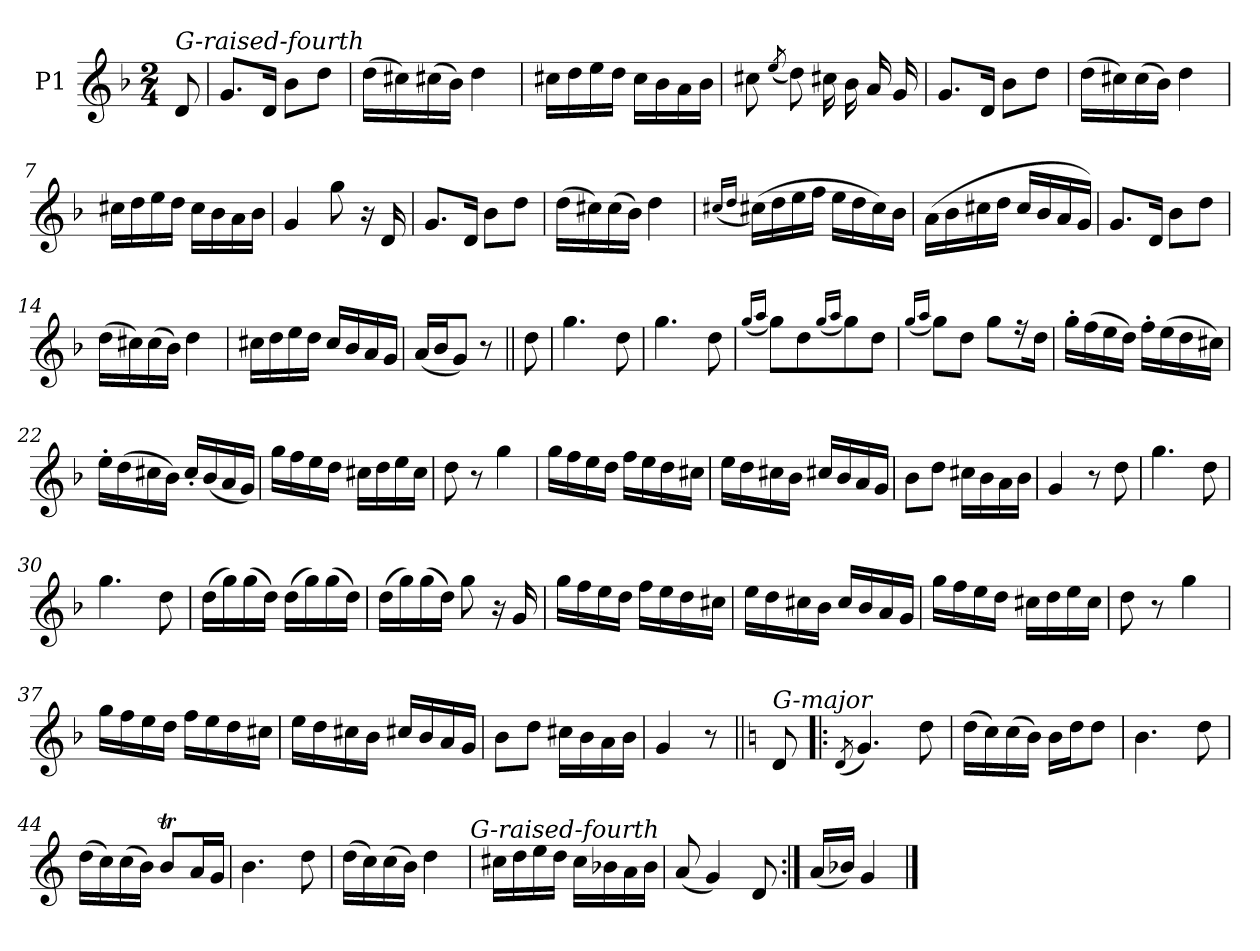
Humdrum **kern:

**kern
*part1
*staff1
*I"P1
*clefG2
*k[b-]
*G:dor
*M2/4
=
!LO:TX:a:i:t=G-raised-fourth
8d
=1
8.gL
16dJk
8b-L
8ddJ
=2
(16ddLL
16cc#X)
(16cc#X
16b-JJ)
4dd
=3
16cc#XLL
16dd
16ee
16ddJJ
16cc#LL
16b-
16a
16b-JJ
=4
8cc#X
(8qee/
8dd)
16cc#X
16b-
16a
16g
=5
8.gL
16dJk
8b-L
8ddJ
=6
(16ddLL
16cc#X)
(16cc#
16b-JJ)
4dd
=7
16cc#XLL
16dd
16ee
16ddJJ
16cc#LL
16b-
16a
16b-JJ
=8
4g
8gg
16r
16d
=9
8.gL
16dJk
8b-L
8ddJ
=10
(16ddLL
16cc#X)
(16cc#
16b-JJ)
4dd
=11
(16qqcc#X/LL
16qqdd/JJ
(16cc#XLL)
16dd
16ee
16ffJJ
16eeLL
16dd
16cc#)
16b-JJ
=12
(16aLL
16b-
16cc#X
16ddJJ
16cc#LL
16b-
16a
16gJJ)
=13
8.gL
16dJk
8b-L
8ddJ
=14
(16ddLL
16cc#X)
(16cc#
16b-JJ)
4dd
=15
16cc#XLL
16dd
16ee
16ddJJ
16cc#LL
16b-
16a
16gJJ
=
(16aLL
16b-J
8gJ)
8r
=16||
8dd
=17
4.gg
8dd
=18
4.gg
8dd
=19
(16qqgg/LL
16qqaa/JJ
8ggL)
8dd
(16qqgg/LL
16qqaa/JJ
8gg)
8ddJ
=20
(16qqgg/LL
16qqaa/JJ
8ggL)
8ddJ
8ggL
16r
16ddJk
=21
16gg'LL
(16ff
16ee
16ddJJ)
16ff'LL
(16ee
16dd
16cc#XJJ)
=22
16ee'LL
(16dd
16cc#X
16b-JJ)
16cc#'LL
(16b-
16a
16gJJ)
=23
16ggLL
16ff
16ee
16ddJJ
16cc#XLL
16dd
16ee
16cc#JJ
=24
8dd
8r
4gg
=25
16ggLL
16ff
16ee
16ddJJ
16ffLL
16ee
16dd
16cc#XJJ
=26
16eeLL
16dd
16cc#X
16b-JJ
16cc#XLL
16b-
16a
16gJJ
=27
8b-L
8ddJ
16cc#XLL
16b-
16a
16b-JJ
=28
4g
8r
8dd
=29
4.gg
8dd
=30
4.gg
8dd
=31
(16ddLL
16gg)
(16gg
16ddJJ)
(16ddLL
16gg)
(16gg
16ddJJ)
=32
(16ddLL
16gg)
(16gg
16ddJJ)
8gg
16r
16g
=33
16ggLL
16ff
16ee
16ddJJ
16ffLL
16ee
16dd
16cc#XJJ
=34
16eeLL
16dd
16cc#X
16b-JJ
16cc#LL
16b-
16a
16gJJ
=35
16ggLL
16ff
16ee
16ddJJ
16cc#XLL
16dd
16ee
16cc#JJ
=36
8dd
8r
4gg
=37
16ggLL
16ff
16ee
16ddJJ
16ffLL
16ee
16dd
16cc#XJJ
=38
16eeLL
16dd
16cc#X
16b-JJ
16cc#XLL
16b-
16a
16gJJ
=39
8b-L
8ddJ
16cc#XLL
16b-
16a
16b-JJ
=
4g
8r
=40||
*k[]
!LO:TX:a:i:t=G-major
8d
=41!|:
(8qd/
4.g)
8dd
=42
(16ddLL
16cc)
(16cc
16bJJ)
16bLL
16ddJ
8ddJ
=43
4.b
8dd
=44
(16ddLL
16cc)
(16cc
16bJJ)
8btL
16aL
16gJJ
=45
4.b
8dd
=46
(16ddLL
16cc)
(16cc
16bJJ)
4dd
!LO:TX:a:i:t=G-raised-fourth
=47
16cc#XLL
16dd
16ee
16ddJJ
16cc#LL
16b-X
16a
16b-JJ
=48
(8a
4g)
8d
=49:|!
(16aLL
16b-XJJ)
4g
==
*-
